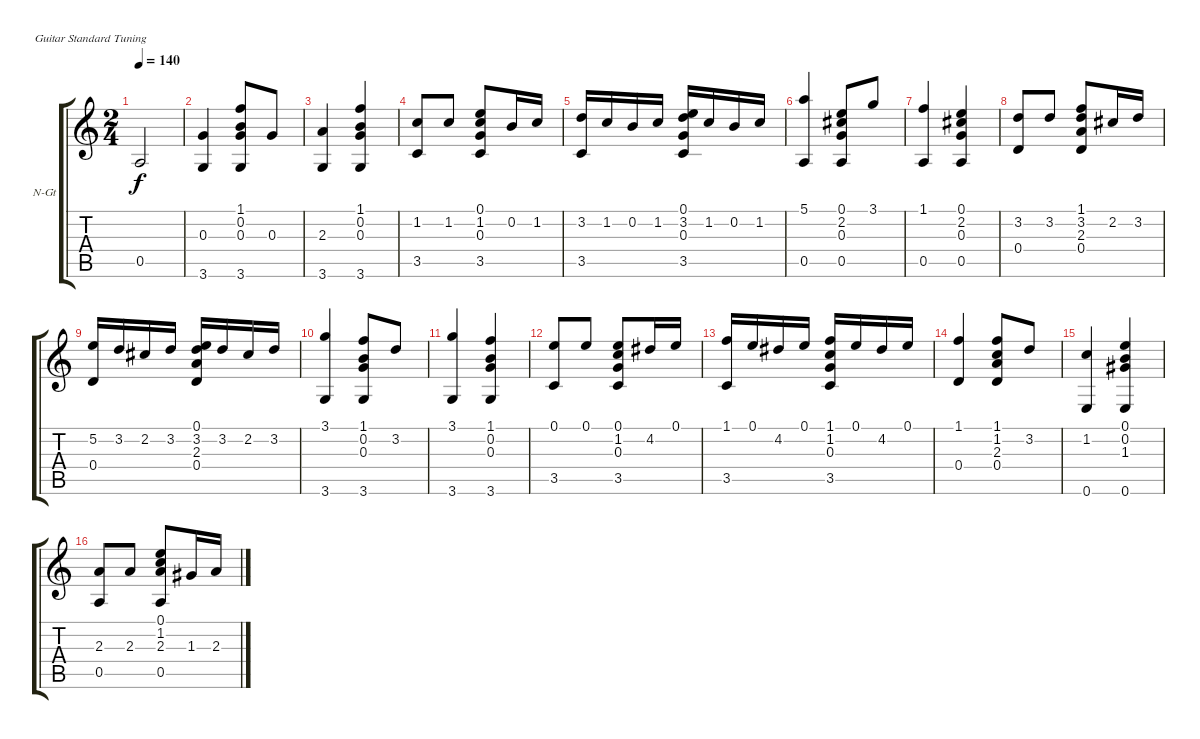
\bracketExtendMode groupsimilarinstruments
\firstSystemTrackNameOrientation horizontal
\otherSystemsTrackNameOrientation horizontal
\track ("Guitar Solo" "N-Gt") {instrument acousticguitarnylon}
\staff {score tabs}
\tuning (E4 B3 G3 D3 A2 E2)
\ts (2 4)
\tempo 140
\clef g2
\ks c
0.5.2{dy f} |
(0.3 3.6).4 (1.1 0.2 0.3 3.6).8 0.3.8 |
(2.3 3.6).4 (1.1 0.2 0.3 3.6).4 |
(1.2 3.5).8 1.2.8 (0.1 1.2 0.3 3.5).8 0.2.16 1.2.16 |
(3.2 3.5).16 1.2.16 0.2.16 1.2.16 (0.1 3.2 0.3 3.5).16 1.2.16 0.2.16 1.2.16 |
(5.1 0.5).4 (0.1 2.2 0.3 0.5).8 3.1.8 |
(1.1 0.5).4 (0.1 2.2 0.3 0.5).4 |
(3.2 0.4).8 3.2.8 (1.1 3.2 2.3 0.4).8 2.2.16 3.2.16 |
(5.2 0.4).16 3.2.16 2.2.16 3.2.16 (0.1 3.2 2.3 0.4).16 3.2.16 2.2.16 3.2.16 |
(3.1 3.6).4 (1.1 0.2 0.3 3.6).8 3.2.8 |
(3.1 3.6).4 (1.1 0.2 0.3 3.6).4 |
(0.1 3.5).8 0.1.8 (0.1 1.2 0.3 3.5).8 4.2.16 0.1.16 |
(1.1 3.5).16 0.1.16 4.2.16 0.1.16 (1.1 1.2 0.3 3.5).16 0.1.16 4.2.16 0.1.16 |
(1.1 0.4).4 (1.1 1.2 2.3 0.4).8 3.2.8 |
(1.2 0.6).4 (0.1 0.2 1.3 0.6).4 |
(2.3 0.5).8 2.3.8 (0.1 1.2 2.3 0.5).8 1.3.16 2.3.16
